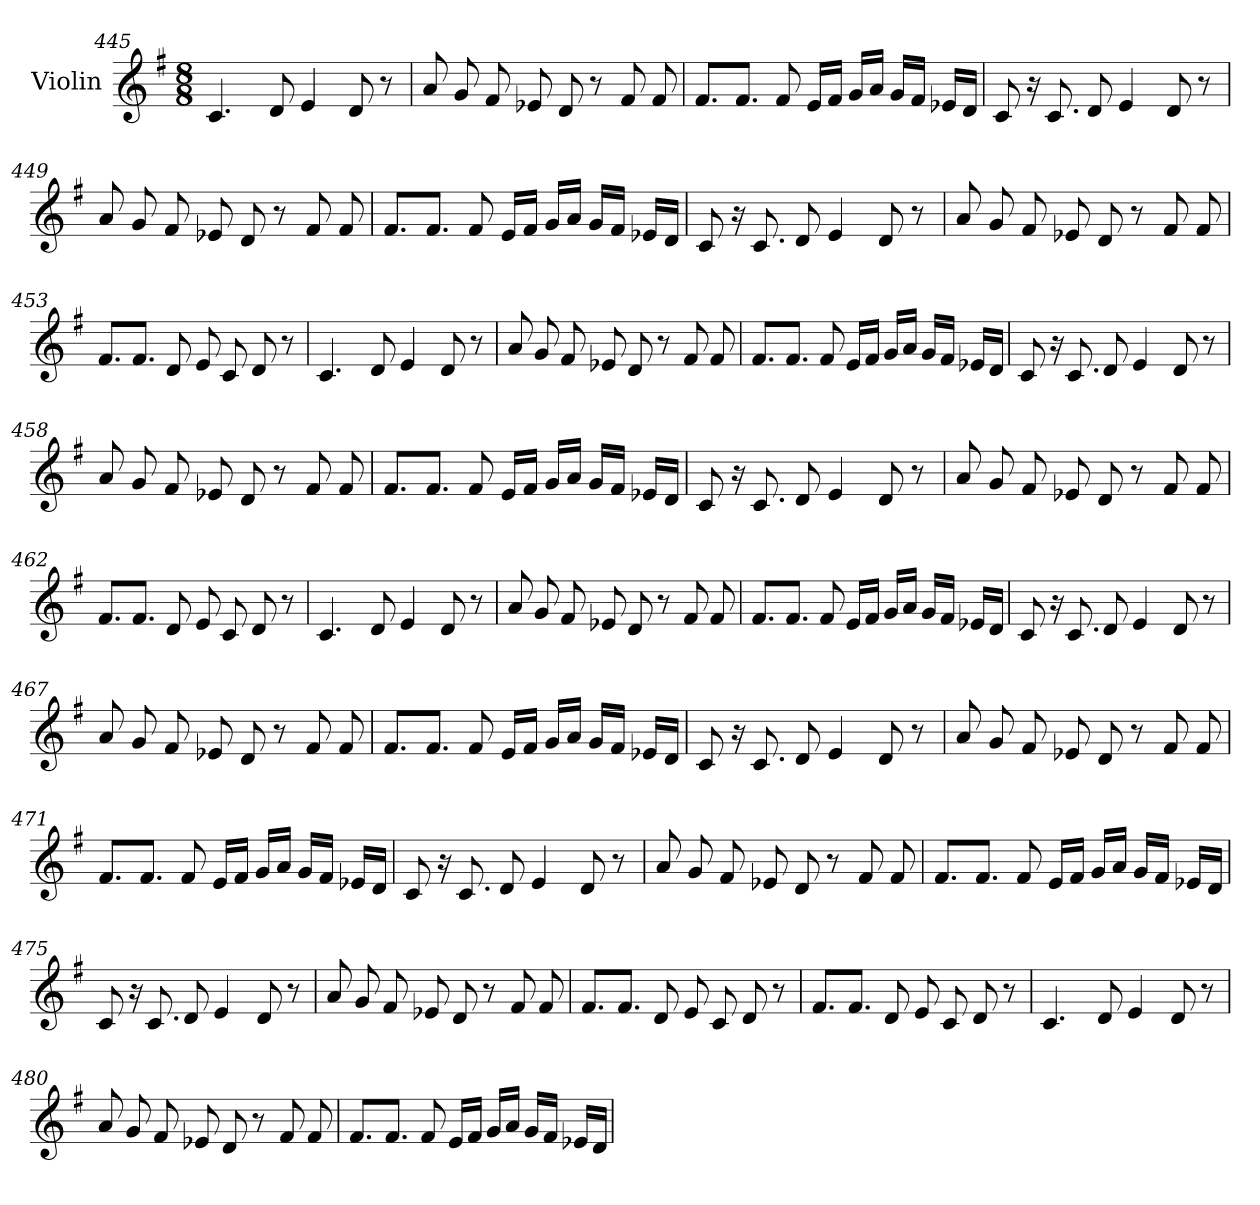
**kern
*part1
*staff1
*I"Violin
*clefG2
*k[f#]
*G:
*M8/8
=445
4.c/
8d/
4e/
8d/
8r
=446
8a/
8g/
8f#/
8e-X/
8d/
8r
8f#/
8f#/
!!LO:LB:g=z
=447
8.f#/L
8.f#/J
8f#/
16e/LL
16f#/JJ
16g/LL
16a/JJ
16g/LL
16f#/JJ
16e-X/LL
16d/JJ
=448
8c/
16r
8.c/
8d/
4e/
8d/
8r
=449
8a/
8g/
8f#/
8e-X/
8d/
8r
8f#/
8f#/
!!LO:LB:g=z
=450
8.f#/L
8.f#/J
8f#/
16e/LL
16f#/JJ
16g/LL
16a/JJ
16g/LL
16f#/JJ
16e-X/LL
16d/JJ
=451
8c/
16r
8.c/
8d/
4e/
8d/
8r
=452
8a/
8g/
8f#/
8e-X/
8d/
8r
8f#/
8f#/
!!LO:LB:g=z
=453
8.f#/L
8.f#/J
8d/
8e/
8c/
8d/
8r
!!LO:PB:g=z
=454
4.c/
8d/
4e/
8d/
8r
=455
8a/
8g/
8f#/
8e-X/
8d/
8r
8f#/
8f#/
=456
8.f#/L
8.f#/J
8f#/
16e/LL
16f#/JJ
16g/LL
16a/JJ
16g/LL
16f#/JJ
16e-X/LL
16d/JJ
=457
8c/
16r
8.c/
8d/
4e/
8d/
8r
!!LO:LB:g=z
=458
8a/
8g/
8f#/
8e-X/
8d/
8r
8f#/
8f#/
=459
8.f#/L
8.f#/J
8f#/
16e/LL
16f#/JJ
16g/LL
16a/JJ
16g/LL
16f#/JJ
16e-X/LL
16d/JJ
=460
8c/
16r
8.c/
8d/
4e/
8d/
8r
!!LO:PB:g=z
=461
8a/
8g/
8f#/
8e-X/
8d/
8r
8f#/
8f#/
=462
8.f#/L
8.f#/J
8d/
8e/
8c/
8d/
8r
=463
4.c/
8d/
4e/
8d/
8r
=464
8a/
8g/
8f#/
8e-X/
8d/
8r
8f#/
8f#/
!!LO:LB:g=z
=465
8.f#/L
8.f#/J
8f#/
16e/LL
16f#/JJ
16g/LL
16a/JJ
16g/LL
16f#/JJ
16e-X/LL
16d/JJ
=466
8c/
16r
8.c/
8d/
4e/
8d/
8r
=467
8a/
8g/
8f#/
8e-X/
8d/
8r
8f#/
8f#/
!!LO:LB:g=z
=468
8.f#/L
8.f#/J
8f#/
16e/LL
16f#/JJ
16g/LL
16a/JJ
16g/LL
16f#/JJ
16e-X/LL
16d/JJ
=469
8c/
16r
8.c/
8d/
4e/
8d/
8r
=470
8a/
8g/
8f#/
8e-X/
8d/
8r
8f#/
8f#/
!!LO:LB:g=z
=471
8.f#/L
8.f#/J
8f#/
16e/LL
16f#/JJ
16g/LL
16a/JJ
16g/LL
16f#/JJ
16e-X/LL
16d/JJ
=472
8c/
16r
8.c/
8d/
4e/
8d/
8r
=473
8a/
8g/
8f#/
8e-X/
8d/
8r
8f#/
8f#/
!!LO:LB:g=z
=474
8.f#/L
8.f#/J
8f#/
16e/LL
16f#/JJ
16g/LL
16a/JJ
16g/LL
16f#/JJ
16e-X/LL
16d/JJ
=475
8c/
16r
8.c/
8d/
4e/
8d/
8r
=476
8a/
8g/
8f#/
8e-X/
8d/
8r
8f#/
8f#/
!!LO:LB:g=z
=477
8.f#/L
8.f#/J
8d/
8e/
8c/
8d/
8r
!!LO:LB:g=z
=478
8.f#/L
8.f#/J
8d/
8e/
8c/
8d/
8r
=479
4.c/
8d/
4e/
8d/
8r
=480
8a/
8g/
8f#/
8e-X/
8d/
8r
8f#/
8f#/
=481
8.f#/L
8.f#/J
8f#/
16e/LL
16f#/JJ
16g/LL
16a/JJ
16g/LL
16f#/JJ
16e-X/LL
16d/JJ
=
*-
